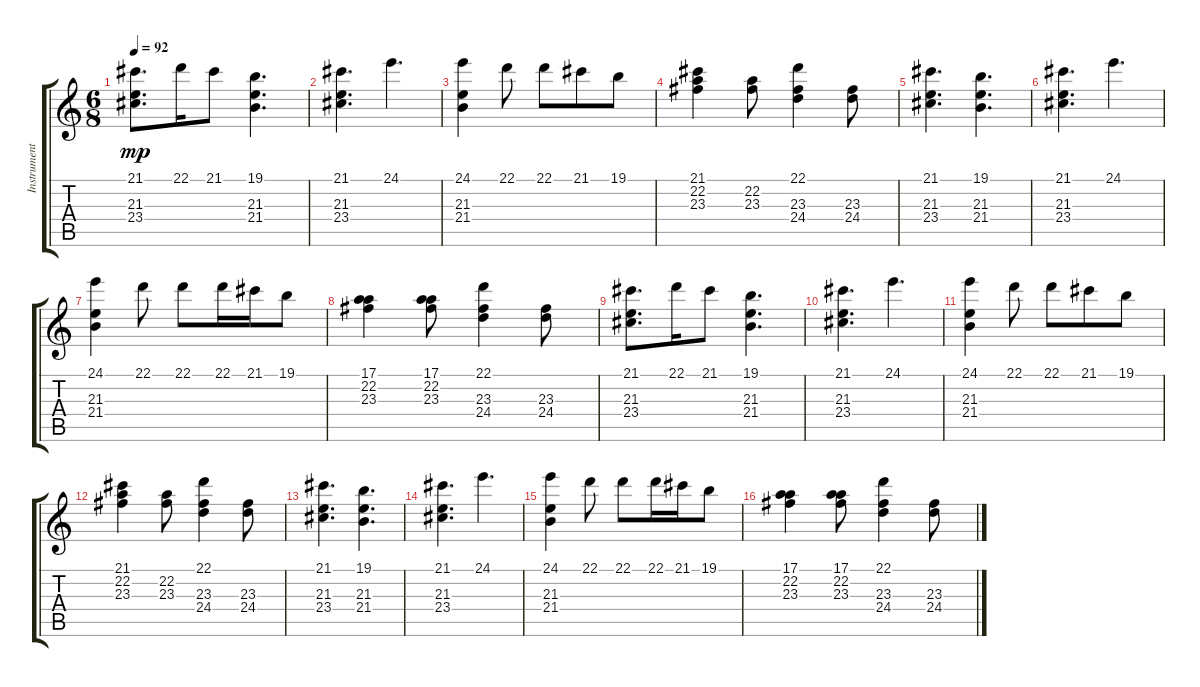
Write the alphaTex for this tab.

\track ("Instrument 4" "Instrument") {instrument ocarina}
\staff {score tabs}
\tuning (E4 B3 G3 D3 A2 E2) {hide}
\ts (6 8)
\tempo 92
\clef g2
\ks c
(21.1 21.3 23.4).8{d dy mp} 22.1.16 21.1.8 (19.1 21.3 21.4).4{d} |
(21.1 21.3 23.4).4{d} 24.1.4{d} |
(24.1 21.3 21.4).4 22.1.8 22.1.8 21.1.8 19.1.8 |
(21.1 22.2 23.3).4 (22.2 23.3).8 (22.1 23.3 24.4).4 (23.3 24.4).8 |
(21.1 21.3 23.4).4{d} (19.1 21.3 21.4).4{d} |
(21.1 21.3 23.4).4{d} 24.1.4{d} |
(24.1 21.3 21.4).4 22.1.8 22.1.8 22.1.16 21.1.16 19.1.8 |
(17.1 22.2 23.3).4 (17.1 22.2 23.3).8 (22.1 23.3 24.4).4 (23.3 24.4).8 |
(21.1 21.3 23.4).8{d} 22.1.16 21.1.8 (19.1 21.3 21.4).4{d} |
(21.1 21.3 23.4).4{d} 24.1.4{d} |
(24.1 21.3 21.4).4 22.1.8 22.1.8 21.1.8 19.1.8 |
(21.1 22.2 23.3).4 (22.2 23.3).8 (22.1 23.3 24.4).4 (23.3 24.4).8 |
(21.1 21.3 23.4).4{d} (19.1 21.3 21.4).4{d} |
(21.1 21.3 23.4).4{d} 24.1.4{d} |
(24.1 21.3 21.4).4 22.1.8 22.1.8 22.1.16 21.1.16 19.1.8 |
(17.1 22.2 23.3).4 (17.1 22.2 23.3).8 (22.1 23.3 24.4).4 (23.3 24.4).8
